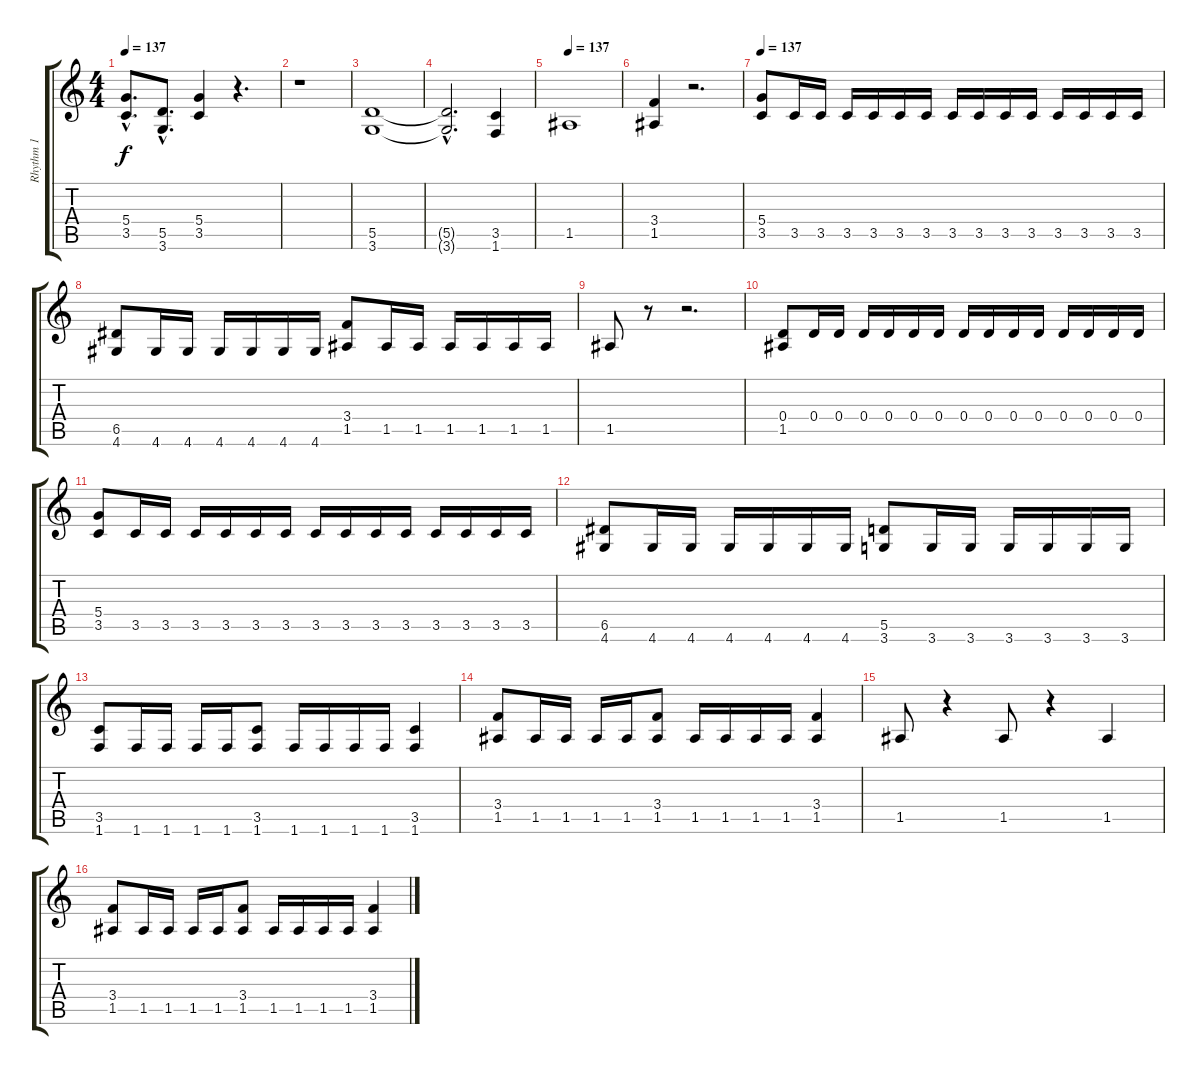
\track ("Rhythm 1" "Rhythm 1") {instrument distortionguitar}
\staff {score tabs}
\tuning (E4 B3 G3 D3 A2 E2) {hide}
\ts (4 4)
\tempo 137
\clef g2
\ks c
(5.4{hac} 3.5{hac}).8{d dy f} (5.5{hac} 3.6{hac}).8{d} (5.4 3.5).4 r.4{d} |
r.1 |
(5.5 3.6).1 |
(5.5{hac t} 3.6{hac t}).2{d} (3.5 1.6).4 |
\tempo 137
1.5.1 |
(3.4 1.5).4 r.2{d} |
\tempo 137
(5.4 3.5).8 3.5.16 3.5.16 3.5.16 3.5.16 3.5.16 3.5.16 3.5.16 3.5.16 3.5.16 3.5.16 3.5.16 3.5.16 3.5.16 3.5.16 |
(6.5 4.6).8 4.6.16 4.6.16 4.6.16 4.6.16 4.6.16 4.6.16 (3.4 1.5).8 1.5.16 1.5.16 1.5.16 1.5.16 1.5.16 1.5.16 |
1.5.8 r.8 r.2{d} |
(0.4 1.5).8 0.4.16 0.4.16 0.4.16 0.4.16 0.4.16 0.4.16 0.4.16 0.4.16 0.4.16 0.4.16 0.4.16 0.4.16 0.4.16 0.4.16 |
(5.4 3.5).8 3.5.16 3.5.16 3.5.16 3.5.16 3.5.16 3.5.16 3.5.16 3.5.16 3.5.16 3.5.16 3.5.16 3.5.16 3.5.16 3.5.16 |
(6.5 4.6).8 4.6.16 4.6.16 4.6.16 4.6.16 4.6.16 4.6.16 (5.5 3.6).8 3.6.16 3.6.16 3.6.16 3.6.16 3.6.16 3.6.16 |
(3.5 1.6).8 1.6.16 1.6.16 1.6.16 1.6.16 (3.5 1.6).8 1.6.16 1.6.16 1.6.16 1.6.16 (3.5 1.6).4 |
(3.4 1.5).8 1.5.16 1.5.16 1.5.16 1.5.16 (3.4 1.5).8 1.5.16 1.5.16 1.5.16 1.5.16 (3.4 1.5).4 |
1.5.8 r.4 1.5.8 r.4 1.5.4 |
(3.4 1.5).8 1.5.16 1.5.16 1.5.16 1.5.16 (3.4 1.5).8 1.5.16 1.5.16 1.5.16 1.5.16 (3.4 1.5).4
